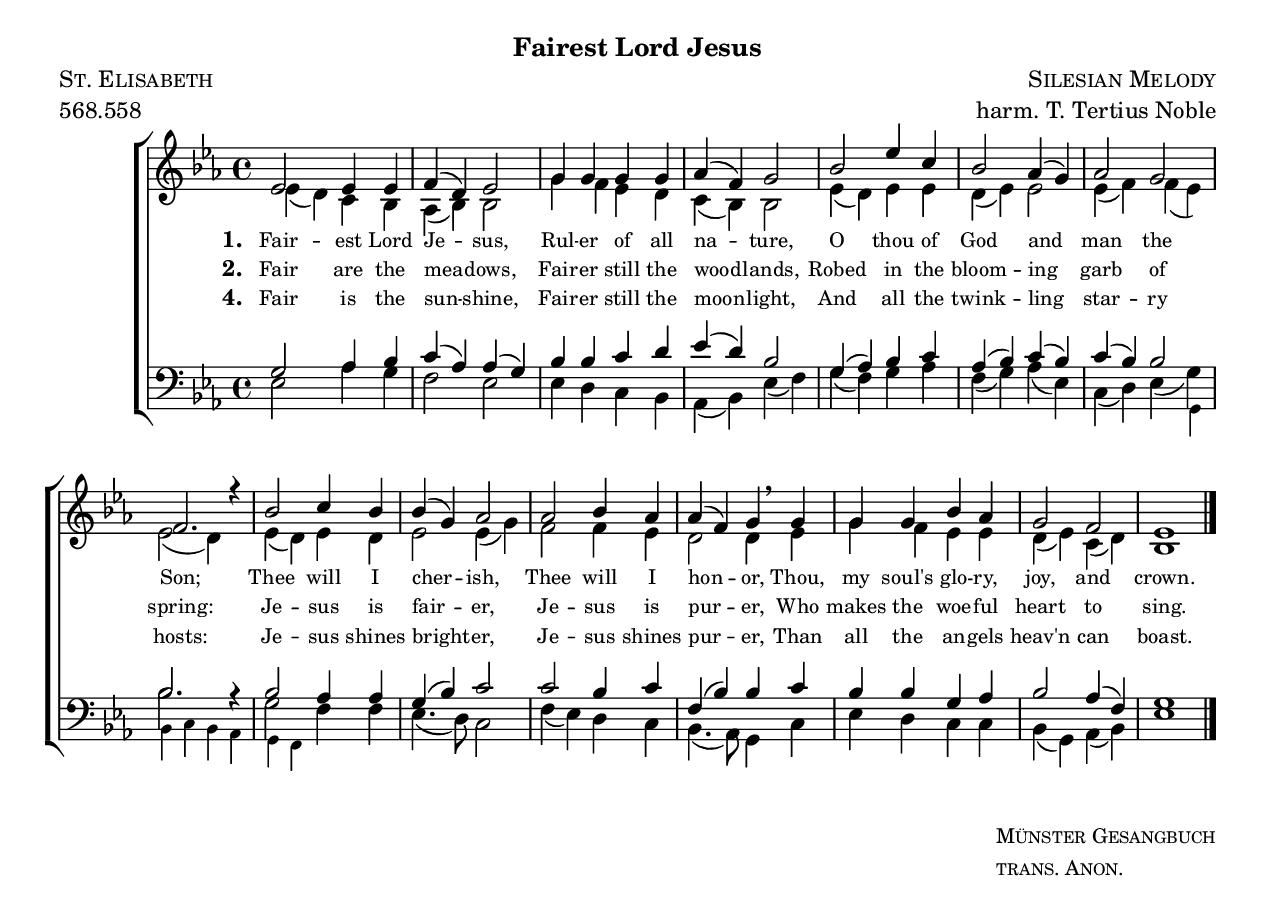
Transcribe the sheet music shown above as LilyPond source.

% Version 1.1
% Last edit: March 24, 2006
% The music and words produced by this source code are believed
% to be in the public domain in the United States. The source
% code itself is covered by the Creative Commons Attribution-
% NonCommercial license, 
% http://creativecommons.org/licenses/by-nc/2.5/
% Attribution: Geoff Horton

\version "2.8.0"
\include "english.ly"

#(set-default-paper-size "letter")
#(set-global-staff-size 20)

title = "Fairest Lord Jesus"
composer = "Silesian Melody"
poet = "Münster Gesangbuch"
piece = "St. Elisabeth"
meter = "568.558"
arranger = "harm. T. Tertius Noble"
translator = "trans. Anon."


world = {
  \key ef \major
  \time 4/4
}

melody = \relative c' {
  \world
  ef2 ef4 ef |
  f( d) ef2 |
  g4 g g g |
  af4( f) g2 |
  bf2 ef4 c |
  bf2 af4( g) |
  af2 g |
  f2. \tweak #'padding #'-3 r4 |
  bf2 c4 bf |
  bf( g) af2 |
  af2 bf4 af |
  af( f) g \bar "" \breathe g |
  g g bf af |
  g2 f2 |
  ef1 \bar "|."
}


alto = \relative c' {
  \world
  ef4( d) c bf |
  af( bf) bf2 |
  g'4 f ef d |
  c( bf) bf2 |
  ef4( d) ef ef |
  d( ef) ef2 |
  ef4( f) f( ef) |
  ef2( d4) s4 |
  ef4( d) ef4 d |
  ef2 ef4( g) |
  f2 f4 ef |
  d2 d4 ef |
  g f ef ef |
  d( ef) c( d) |
  bf1
}

tenor = \relative c' {
  \world
  g2 af4 bf |
  c( af) af( g) |
  bf4 bf c d |
  ef( d) bf2 |
  g4( af) bf c |
  af( bf) c( bf) |
  c( bf) bf2 |
  bf2. r4 |
  bf2 af4 af |
  g( bf) c2 |
  c2 bf4 c4 |
  f,( bf) bf c |
  bf bf g af |
  bf2 af4( f) |
  g1
}

bass = \relative c {
  \world
  ef2 af4 g |
  f2 ef |
  ef4 d c bf |
  af( bf) ef( f) |
  g( f) g af |
  f( g) af( ef) |
  c( d) ef( g) |
  bf2. s4 |
  g2 f4 f |
  ef4.( d8) c2 |
  f4( ef) d c |
  bf4.( af8) g4 c |
  ef d c c |
  bf( g) af( bf) |
  ef1
}

altbass = \relative c {
  s1 s1 s1 s1 |
  s1 s1 s2.
  \override NoteColumn #'force-hshift = #0.2
  \tiny g4 |
  bf c bf af |
  g f
}

verseOne = \lyricmode {
  \set stanza = "1. "
  Fair -- est Lord Je -- sus,
  Rul -- er of all na -- ture,
  O thou of God and man the Son;
  Thee will I cher -- ish,
  Thee will I hon -- or,
  Thou, my soul's glo -- ry, joy, and crown.
}

verseTwo = \lyricmode {
  \set stanza = "2. "
  Fair are the mea -- dows,
  Fair -- er still the wood -- lands,
  Robed in the bloom -- ing garb of spring:
  Je -- sus is fair -- er,
  Je -- sus is pur -- er,
  Who makes the woe -- ful heart to sing.
}

verseThree = \lyricmode {
  \set stanza = "4. "
  Fair is the sun -- shine,
  Fair -- er still the moon -- light,
  And all the twink -- ling star -- ry hosts:
  Je -- sus shines bright -- er,
  Je -- sus shines pur -- er,
  Than all the an -- gels heav'n can boast.
}

\markup {
  \column {
    \fill-line { \large \bold \title } % title
    \fill-line { \caps \piece               % piece
	         \caps \composer      % composer
	  }
    \fill-line { \meter          % meter
	         \arranger           % arranger
	  }
  }
}

\score {
  \context ChoirStaff <<
    \context Staff = upper <<
      \context Voice =
         sopranos { \voiceOne << \melody >> }
      \context Voice =
         altos { \voiceTwo << \alto >> }
      \context Lyrics = one \lyricsto sopranos \verseOne
      \context Lyrics = two \lyricsto sopranos \verseTwo
      \context Lyrics = three \lyricsto sopranos \verseThree
    >>
    \context Staff = lower <<
      \clef bass
      \context Voice =
        tenors { \voiceOne << \tenor >> }
      \context Voice =
        basses { \voiceTwo << \bass >> }
      \context Voice =
        extra { \voiceFour << \altbass >> }
    >>
  >>
  \layout {
    \context {
      \Score
      % **** Turns off bar numbering
      \remove "Bar_number_engraver"
    }
    \context {
      \Lyrics
      % **** Prevents lyrics from running too close together
      \override LyricSpace #'minimum-distance = #0.6
      % **** Makes the text of lyrics a little smaller
      \override LyricText #'font-size = #-1
      % **** Moves lines of lyrics closer together
      \override VerticalAxisGroup #'minimum-Y-extent = #'(-1 . 1)
    }
  }
}

\markup {
  \fill-line {
    " "
    \column {
      \small \caps \poet % poet
      \small \caps \translator % translator
    }
  }
}

\paper {
  ragged-bottom = ##t
  top-margin = 0.25\in
  bottom-margin = 0.25\in
}

%{
  Per _The Hymnal 1940_, #346, 2nd tune. The 1918 copyright has expired.
  Change log:
  3-24-06 Move to 2.8, new formatting
%}


